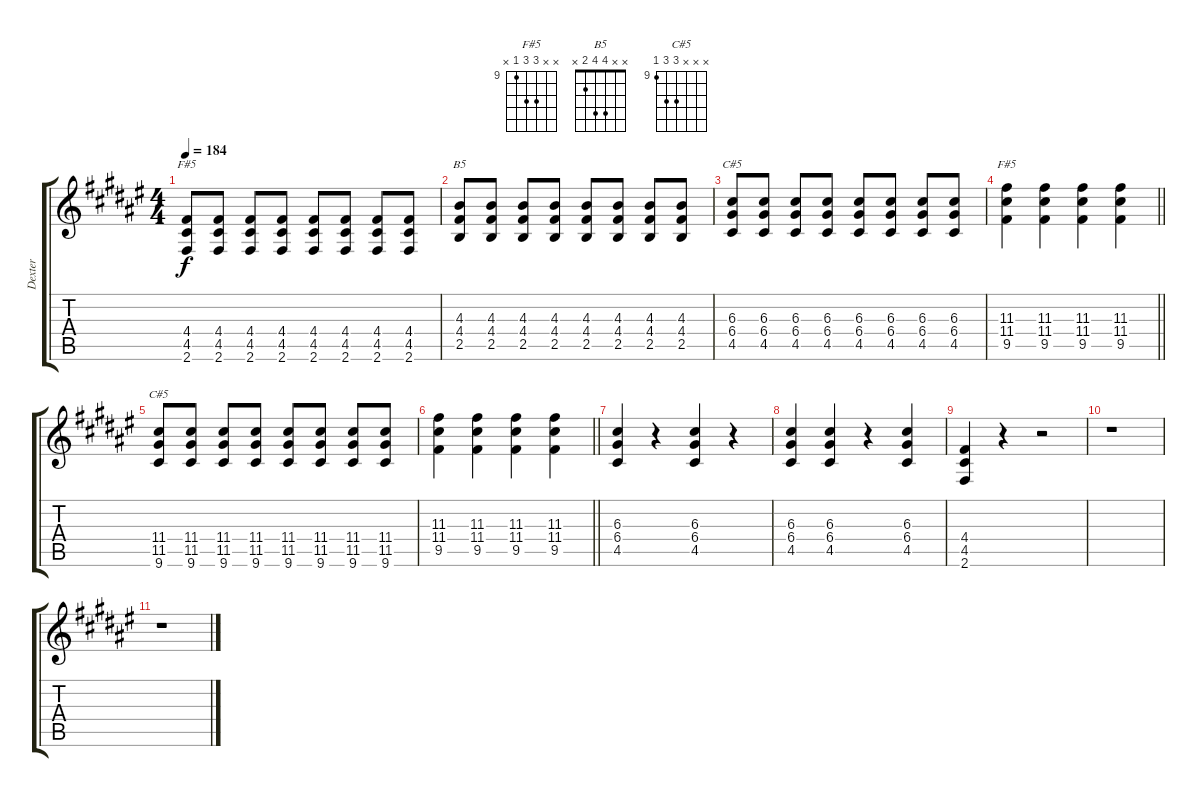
\track ("Dexter" "Dexter") {instrument distortionguitar}
\staff {score tabs}
\tuning (E4 B3 G3 D3 A2 E2) {hide}
\chord ("F#5" x x x 4 4 2)
\chord ("B5" x x 4 4 2 x)
\chord ("C#5" x x 6 6 4 x) {firstfret 4}
\chord ("F#5" x x 11 11 9 x) {firstfret 9}
\chord ("C#5" x x x 11 11 9) {firstfret 9}
\ts (4 4)
\tempo 184
\clef g2
\ks f#
(4.4 4.5 2.6).8{ch "F#5" dy f} (4.4 4.5 2.6).8 (4.4 4.5 2.6).8 (4.4 4.5 2.6).8 (4.4 4.5 2.6).8 (4.4 4.5 2.6).8 (4.4 4.5 2.6).8 (4.4 4.5 2.6).8 |
(4.3 4.4 2.5).8{ch "B5"} (4.3 4.4 2.5).8 (4.3 4.4 2.5).8 (4.3 4.4 2.5).8 (4.3 4.4 2.5).8 (4.3 4.4 2.5).8 (4.3 4.4 2.5).8 (4.3 4.4 2.5).8 |
(6.3 6.4 4.5).8{ch "C#5"} (6.3 6.4 4.5).8 (6.3 6.4 4.5).8 (6.3 6.4 4.5).8 (6.3 6.4 4.5).8 (6.3 6.4 4.5).8 (6.3 6.4 4.5).8 (6.3 6.4 4.5).8 |
\barLineRight lightlight
(11.3 11.4 9.5).4{ch "F#5"} (11.3 11.4 9.5).4 (11.3 11.4 9.5).4 (11.3 11.4 9.5).4 |
(11.4 11.5 9.6).8{ch "C#5"} (11.4 11.5 9.6).8 (11.4 11.5 9.6).8 (11.4 11.5 9.6).8 (11.4 11.5 9.6).8 (11.4 11.5 9.6).8 (11.4 11.5 9.6).8 (11.4 11.5 9.6).8 |
\barLineRight lightlight
(11.3 11.4 9.5).4 (11.3 11.4 9.5).4 (11.3 11.4 9.5).4 (11.3 11.4 9.5).4 |
(6.3 6.4 4.5).4 r.4 (6.3 6.4 4.5).4 r.4 |
(6.3 6.4 4.5).4 (6.3 6.4 4.5).4 r.4 (6.3 6.4 4.5).4 |
(4.4 4.5 2.6).4 r.4 r.2 |
r.1 |
r.1
